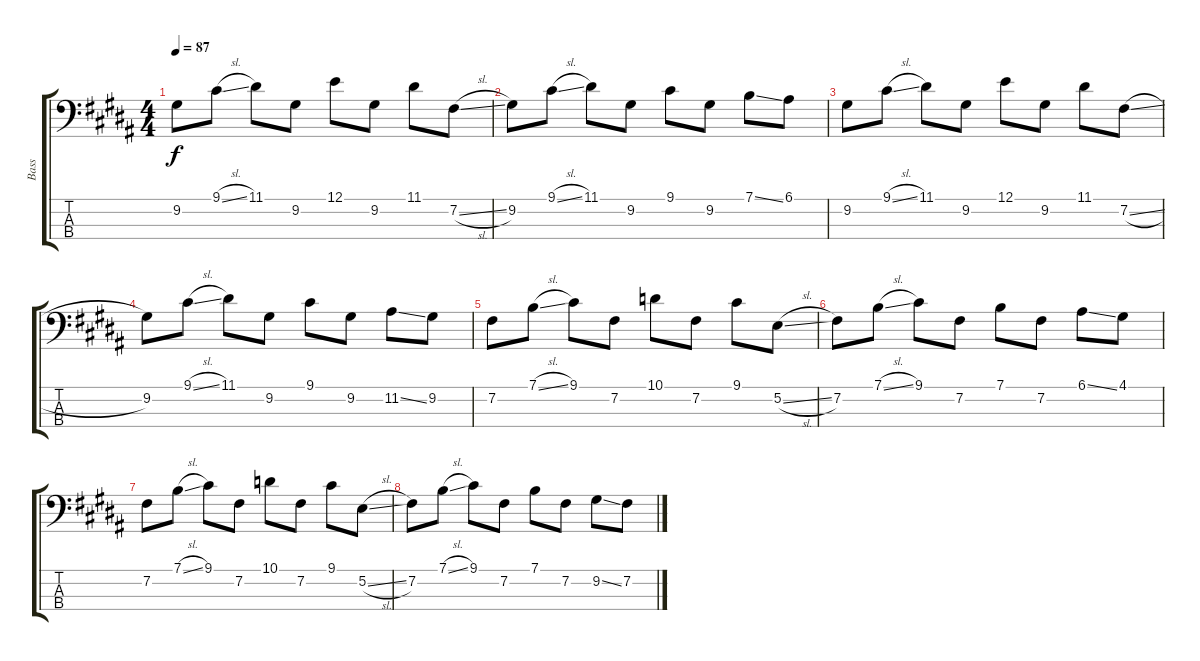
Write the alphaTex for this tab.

\track ("Bass" "Bass") {instrument fretlessbass}
\staff {score tabs}
\tuning (E2 B1 Gb1 Db1) {hide}
\ts (4 4)
\tempo 87
\clef f4
\ks b
9.2.8{dy f} 9.1{sl}.8 11.1.8 9.2.8 12.1.8 9.2.8 11.1.8 7.2{sl}.8 |
9.2.8 9.1{sl}.8 11.1.8 9.2.8 9.1.8 9.2.8 7.1{ss}.8 6.1.8 |
9.2.8 9.1{sl}.8 11.1.8 9.2.8 12.1.8 9.2.8 11.1.8 7.2{sl}.8 |
9.2.8 9.1{sl}.8 11.1.8 9.2.8 9.1.8 9.2.8 11.2{ss}.8 9.2.8 |
7.2.8 7.1{sl}.8 9.1.8 7.2.8 10.1.8 7.2.8 9.1.8 5.2{sl}.8 |
7.2.8 7.1{sl}.8 9.1.8 7.2.8 7.1.8 7.2.8 6.1{ss}.8 4.1.8 |
7.2.8 7.1{sl}.8 9.1.8 7.2.8 10.1.8 7.2.8 9.1.8 5.2{sl}.8 |
7.2.8 7.1{sl}.8 9.1.8 7.2.8 7.1.8 7.2.8 9.2{ss}.8 7.2.8
